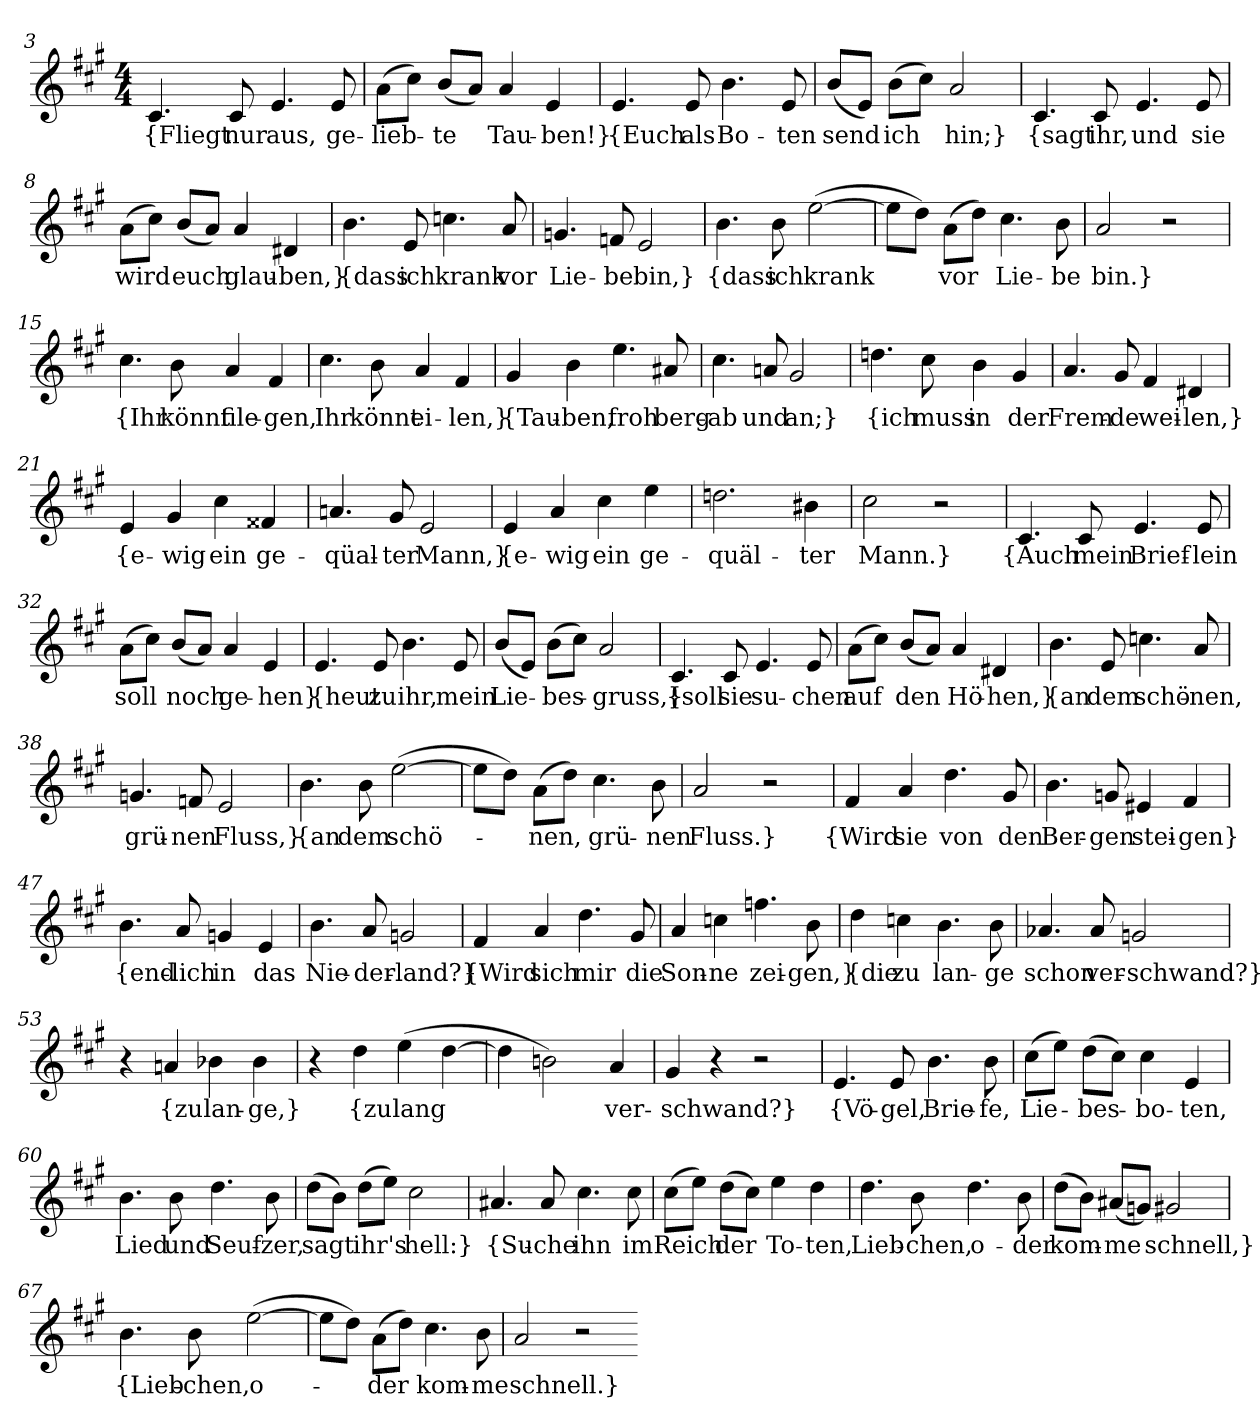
**kern	**text
*part1	*part1
*staff1	*staff1
*clefG2	*
*k[f#c#g#]	*
*M4/4	*
=3	=3
4.c#	{Fliegt
8c#	nur
4.e	aus,
8e	ge-
=4	=4
(8a\L	lieb-
8cc#\J)	.
(8b/L	-te
8a/J)	.
4a	Tau-
4e	-ben!}
=5	=5
4.e	{Euch
8e	als
4.b	Bo-
8e	-ten
=6	=6
(8b/L	send
8e/J)	.
(8b\L	ich
8cc#\J)	.
2a	hin;}
=7	=7
4.c#	{sagt
8c#	ihr,
4.e	und
8e	sie
=8	=8
(8a\L	wird
8cc#\J)	.
(8b/L	euch
8a/J)	.
4a	glau-
4d#X	-ben,}
=9	=9
4.b	{dass
8e	ich
4.ccn	krank
8a	vor
=10	=10
4.gn	Lie-
8fn	-be
2e	bin,}
=11	=11
4.b	{dass
8b	ich
([2ee	krank
=12	=12
8ee\L]	.
8dd\J)	.
(8a\L	vor
8dd\J)	.
4.cc#	Lie-
8b	-be
=13	=13
2a	bin.}
2r	.
=15	=15
4.cc#	{Ihr
8b	könnt
4a	file-
4f#	-gen,
=16	=16
4.cc#	Ihr
8b	könnt
4a	ei-
4f#	-len,}
=17	=17
4g#	{Tau-
4b	-ben,
4.ee	froh
8a#X	berg-
=18	=18
4.cc#	-ab
8an	und
2g#	an;}
=19	=19
4.ddn	{ich
8cc#	muss
4b	in
4g#	der
=20	=20
4.a	Frem-
8g#	-de
4f#	wei-
4d#X	-len,}
=21	=21
4e	{e-
4g#	-wig
4cc#	ein
4f##X	ge-
=22	=22
4.an	qüal-
8g#	-ter
2e	Mann,}
=23	=23
4e	{e-
4a	-wig
4cc#	ein
4ee	ge-
=24	=24
2.ddn	quäl-
4b#X	-ter
=25	=25
2cc#	Mann.}
2r	.
=31	=31
4.c#	{Auch
8c#	mein
4.e	Brief-
8e	-lein
=32	=32
(8a\L	soll
8cc#\J)	.
(8b/L	noch
8a/J)	.
4a	ge-
4e	-hen}
=33	=33
4.e	{heut
8e	zu
4.b	ihr,
8e	mein
=34	=34
(8b/L	Lie-
8e/J)	.
(8b\L	bes-
8cc#\J)	.
2a	-gruss,}
=35	=35
4.c#	{soll
8c#	sie
4.e	su-
8e	-chen
=36	=36
(8a\L	auf
8cc#\J)	.
(8b/L	den
8a/J)	.
4a	Hö-
4d#X	-hen,}
=37	=37
4.b	{an
8e	dem
4.ccn	schö-
8a	-nen,
=38	=38
4.gn	grü-
8fn	-nen
2e	Fluss,}
=39	=39
4.b	{an
8b	dem
([2ee	schö-
=40	=40
8ee\L]	.
8dd\J)	.
(8a\L	-nen,
8dd\J)	.
4.cc#	grü-
8b	-nen
=41	=41
2a	Fluss.}
2r	.
=45	=45
4f#	{Wird
4a	sie
4.dd	von
8g#	den
=46	=46
4.b	Ber-
8gn	-gen
4e#X	stei-
4f#	-gen}
=47	=47
4.b	{end-
8a	-lich
4gn	in
4e	das
=48	=48
4.b	Nie-
8a	-der-
2gn	-land?}
=49	=49
4f#	{Wird
4a	sich
4.dd	mir
8g#	die
=50	=50
4a	Son-
4ccn	-ne
4.ffn	zei-
8b	-gen,}
=51	=51
4dd	{die
4ccn	zu
4.b	lan-
8b	-ge
=52	=52
4.a-X	schon
8a-	ver-
2gn	-schwand?}
=53	=53
4r	.
4an	{zu
4b-X	lan-
4b-	-ge,}
=54	=54
4r	.
4dd	{zu
(4ee	lang
[4dd	.
=55	=55
4dd]	.
2bn)	.
4a	ver-
=56	=56
4g#	-schwand?}
4r	.
2r	.
=58	=58
4.e	{Vö-
8e	-gel,
4.b	Brie-
8b	-fe,
=59	=59
(8cc#\L	Lie-
8ee\J)	.
(8dd\L	-bes-
8cc#\J)	.
4cc#	-bo-
4e	-ten,
=60	=60
4.b	Lied
8b	und
4.dd	Seuf-
8b	-zer,
=61	=61
(8dd\L	sagt
8b\J)	.
(8dd\L	ihr's
8ee\J)	.
2cc#	hell:}
=62	=62
4.a#X	{Su-
8a#	-che
4.cc#	ihn
8cc#	im
=63	=63
(8cc#\L	Reich
8ee\J)	.
(8dd\L	der
8cc#\J)	.
4ee	To-
4dd	-ten,
=64	=64
4.dd	Lieb-
8b	-chen,
4.dd	o-
8b	-der
=65	=65
(8dd\L	kom-
8b\J)	.
(8a#X/L	-me
8gn/J)	.
2g#X	schnell,}
=67	=67
4.b	{Lieb-
8b	-chen,
([2ee	o-
=68	=68
8ee\L]	.
8dd\J)	.
(8a\L	-der
8dd\J)	.
4.cc#	kom-
8b	-me
=69	=69
2a	schnell.}
2r	.
=-	=-
*-	*-
